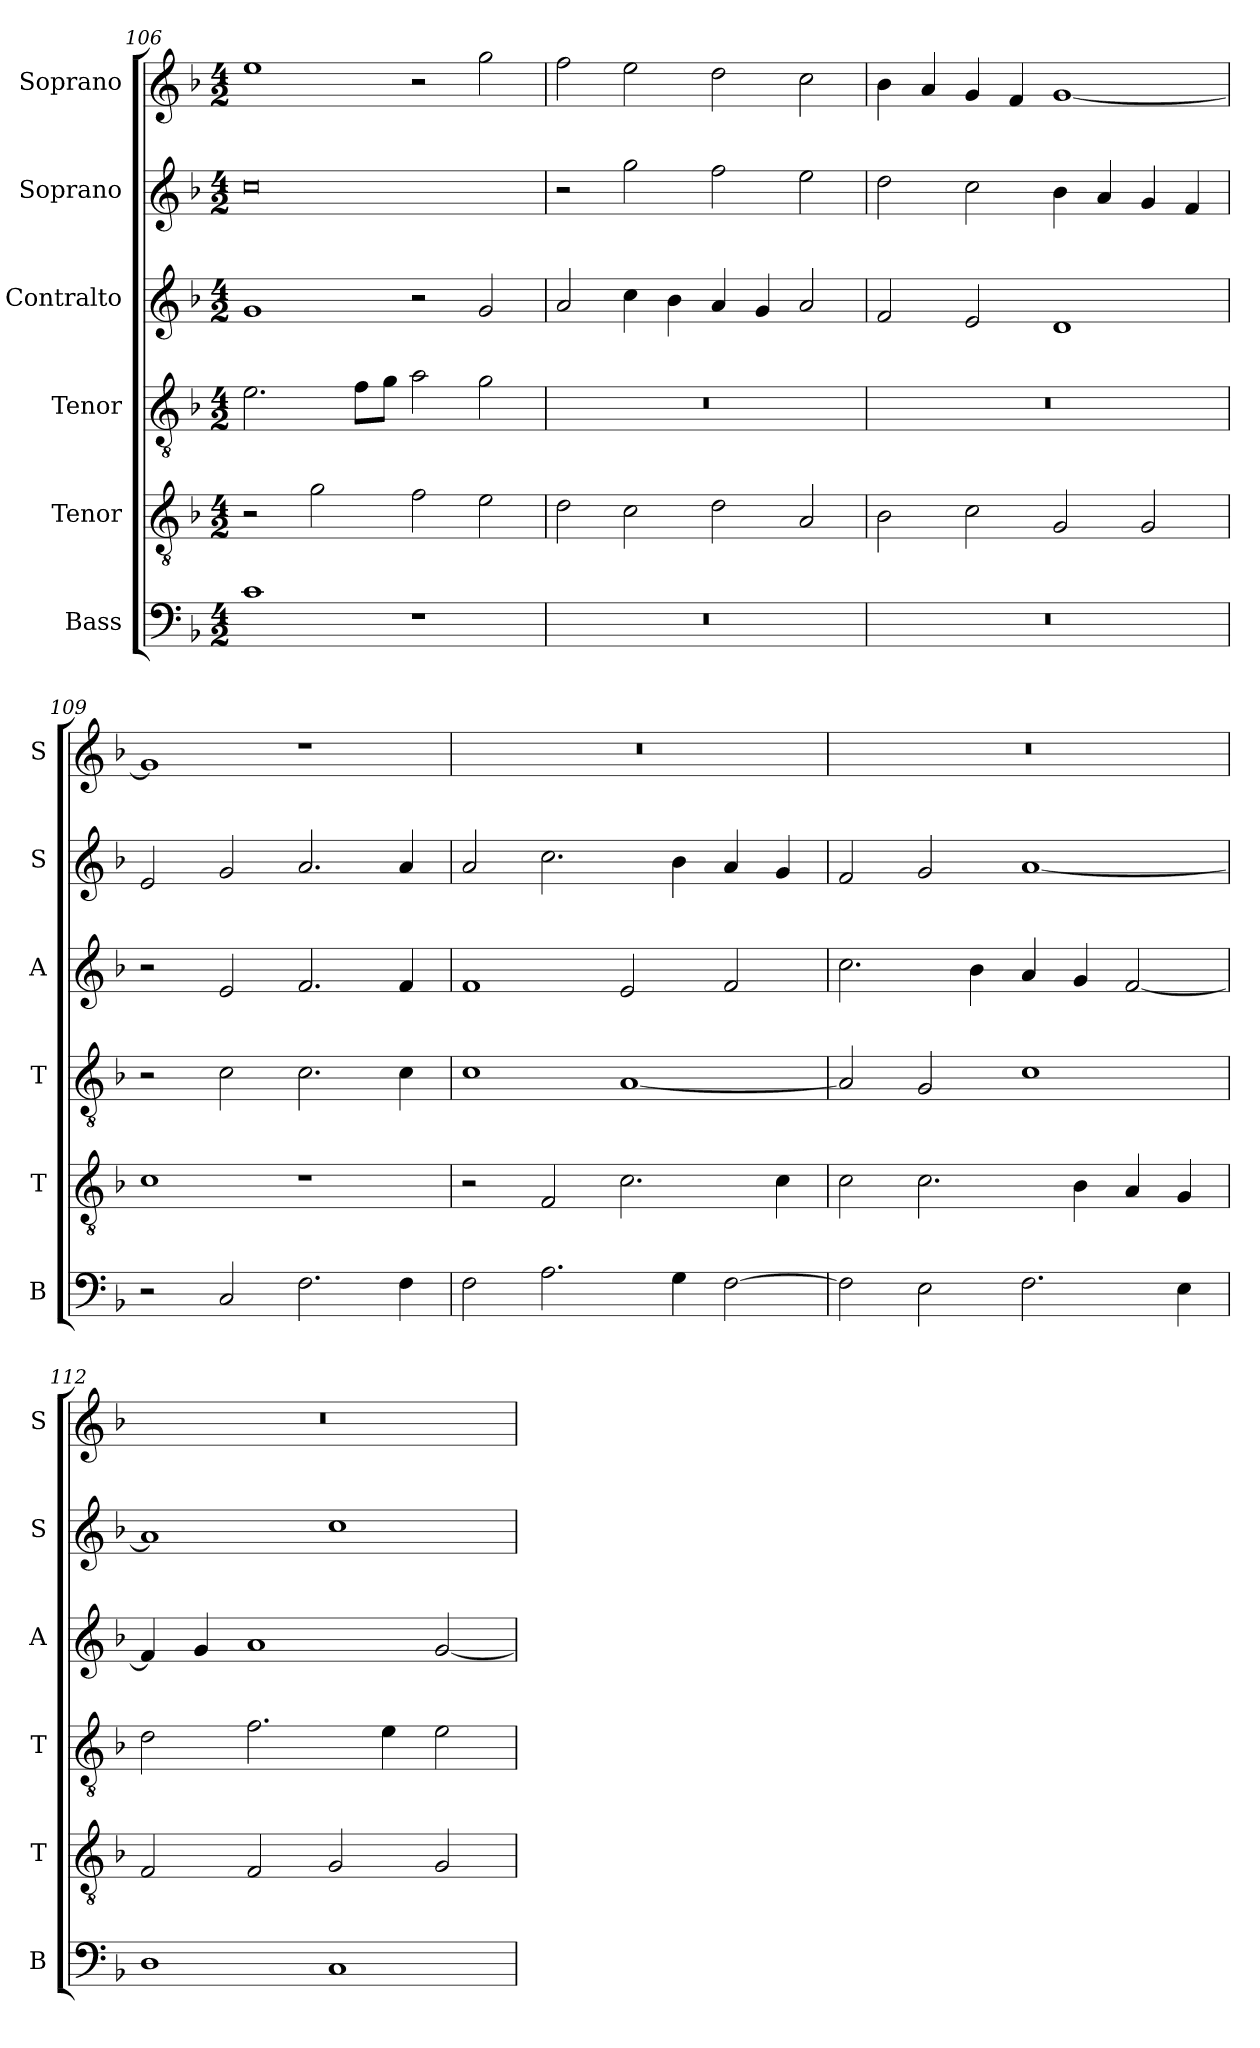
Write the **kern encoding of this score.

**kern	**kern	**kern	**kern	**kern	**kern
*part6	*part5	*part4	*part3	*part2	*part1
*staff6	*staff5	*staff4	*staff3	*staff2	*staff1
*I"Bass	*I"Tenor	*I"Tenor	*I"Contralto	*I"Soprano	*I"Soprano
*I'B	*I'T	*I'T	*I'A	*I'S	*I'S
*clefF4	*clefGv2	*clefGv2	*clefG2	*clefG2	*clefG2
*k[b-]	*k[b-]	*k[b-]	*k[b-]	*k[b-]	*k[b-]
*F:ion	*F:ion	*F:ion	*F:ion	*F:ion	*F:ion
*M4/2	*M4/2	*M4/2	*M4/2	*M4/2	*M4/2
=106	=106	=106	=106	=106	=106
1c	2r	2.e	1g	0cc	1ee
.	2g	.	.	.	.
.	.	8f\L	.	.	.
.	.	8g\J	.	.	.
1r	2f	2a	2r	.	2r
.	2e	2g	2g	.	2gg
=107	=107	=107	=107	=107	=107
0r	2d	0r	2a	2r	2ff
.	2c	.	4cc	2gg	2ee
.	.	.	4b-	.	.
.	2d	.	4a	2ff	2dd
.	.	.	4g	.	.
.	2A	.	2a	2ee	2cc
=108	=108	=108	=108	=108	=108
0r	2B-	0r	2f	2dd	4b-
.	.	.	.	.	4a
.	2c	.	2e	2cc	4g
.	.	.	.	.	4f
.	2G	.	1d	4b-	[1g
.	.	.	.	4a	.
.	2G	.	.	4g	.
.	.	.	.	4f	.
=109	=109	=109	=109	=109	=109
2r	1c	2r	2r	2e	1g]
2C	.	2c	2e	2g	.
2.F	1r	2.c	2.f	2.a	1r
4F	.	4c	4f	4a	.
=110	=110	=110	=110	=110	=110
2F	2r	1c	1f	2a	0r
2.A	2F	.	.	2.cc	.
.	2.c	[1A	2e	.	.
4G	.	.	.	4b-	.
[2F	.	.	2f	4a	.
.	4c	.	.	4g	.
=111	=111	=111	=111	=111	=111
2F]	2c	2A]	2.cc	2f	0r
2E	2.c	2G	.	2g	.
.	.	.	4b-	.	.
2.F	.	1c	4a	[1a	.
.	4B-	.	4g	.	.
.	4A	.	[2f	.	.
4E	4G	.	.	.	.
=112	=112	=112	=112	=112	=112
1D	2F	2d	4f]	1a]	0r
.	.	.	4g	.	.
.	2F	2.f	1a	.	.
1C	2G	.	.	1cc	.
.	.	4e	.	.	.
.	2G	2e	[2g	.	.
=	=	=	=	=	=
*-	*-	*-	*-	*-	*-
